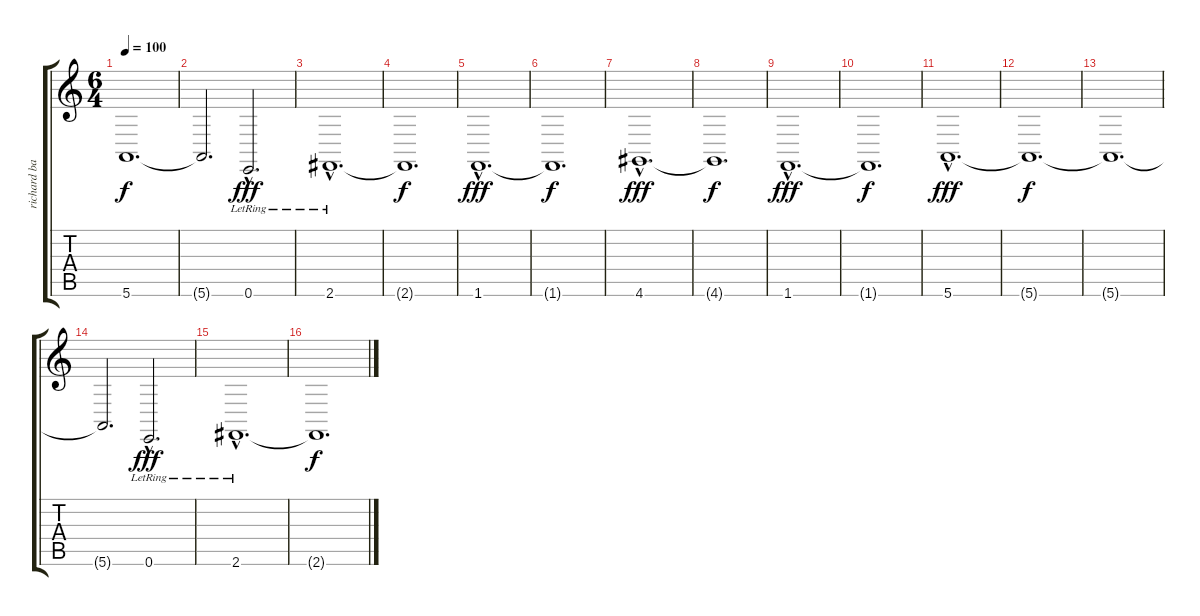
\track ("richard barbieri" "richard ba") {instrument drawbarorgan bank 1}
\staff {score tabs}
\tuning (E4 B3 G3 D3 A2 E2) {hide}
\ts (6 4)
\tempo 100
\clef g2
\ks c
5.6{t}.1{d dy f} |
5.6{t}.2{d} 0.6{hac lr}.2{d dy fff} |
2.6{hac lr}.1{d} |
2.6{t}.1{d dy f} |
1.6{hac}.1{d dy fff} |
1.6{t}.1{d dy f} |
4.6{hac}.1{d dy fff} |
4.6{t}.1{d dy f} |
1.6{hac}.1{d dy fff} |
1.6{t}.1{d dy f} |
5.6{hac}.1{d dy fff volume 13 instrument stringensemble1} |
5.6{t}.1{d dy f} |
5.6{t}.1{d} |
5.6{t}.2{d} 0.6{hac lr}.2{d dy fff} |
2.6{hac lr}.1{d} |
2.6{t}.1{d dy f}
